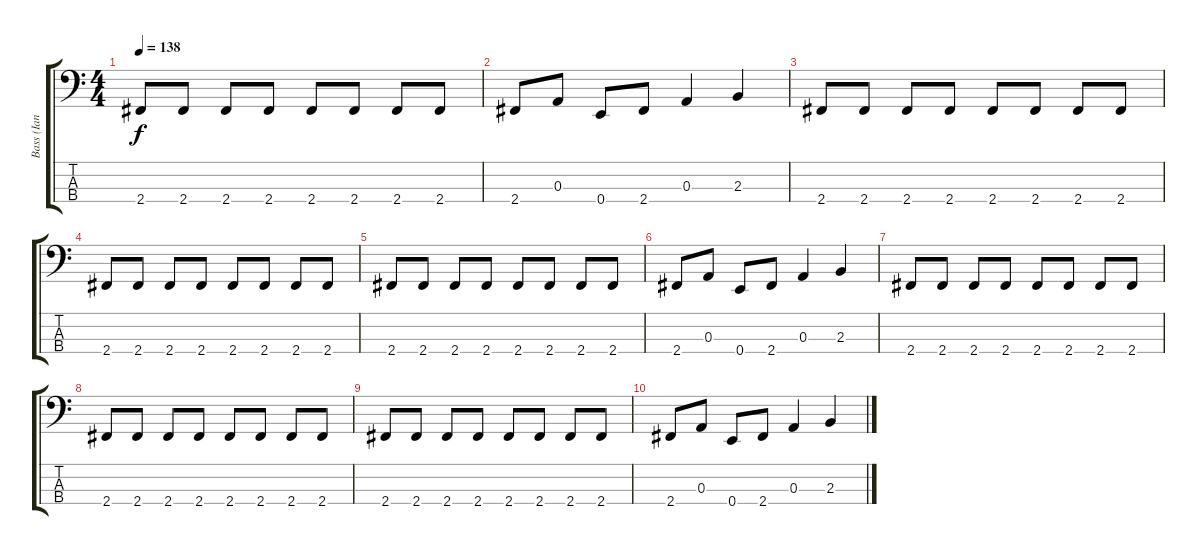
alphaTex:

\track ("Bass (Ian Hill)" "Bass (Ian ") {instrument electricbasspick}
\staff {score tabs}
\tuning (G2 D2 A1 E1) {hide}
\ts (4 4)
\tempo 138
\clef f4
\ks c
2.4.8{dy f} 2.4.8 2.4.8 2.4.8 2.4.8 2.4.8 2.4.8 2.4.8 |
2.4.8 0.3.8 0.4.8 2.4.8 0.3.4 2.3.4 |
2.4.8 2.4.8 2.4.8 2.4.8 2.4.8 2.4.8 2.4.8 2.4.8 |
2.4.8 2.4.8 2.4.8 2.4.8 2.4.8 2.4.8 2.4.8 2.4.8 |
2.4.8 2.4.8 2.4.8 2.4.8 2.4.8 2.4.8 2.4.8 2.4.8 |
2.4.8 0.3.8 0.4.8 2.4.8 0.3.4 2.3.4 |
2.4.8 2.4.8 2.4.8 2.4.8 2.4.8 2.4.8 2.4.8 2.4.8 |
2.4.8 2.4.8 2.4.8 2.4.8 2.4.8 2.4.8 2.4.8 2.4.8 |
2.4.8 2.4.8 2.4.8 2.4.8 2.4.8 2.4.8 2.4.8 2.4.8 |
2.4.8 0.3.8 0.4.8 2.4.8 0.3.4 2.3.4
